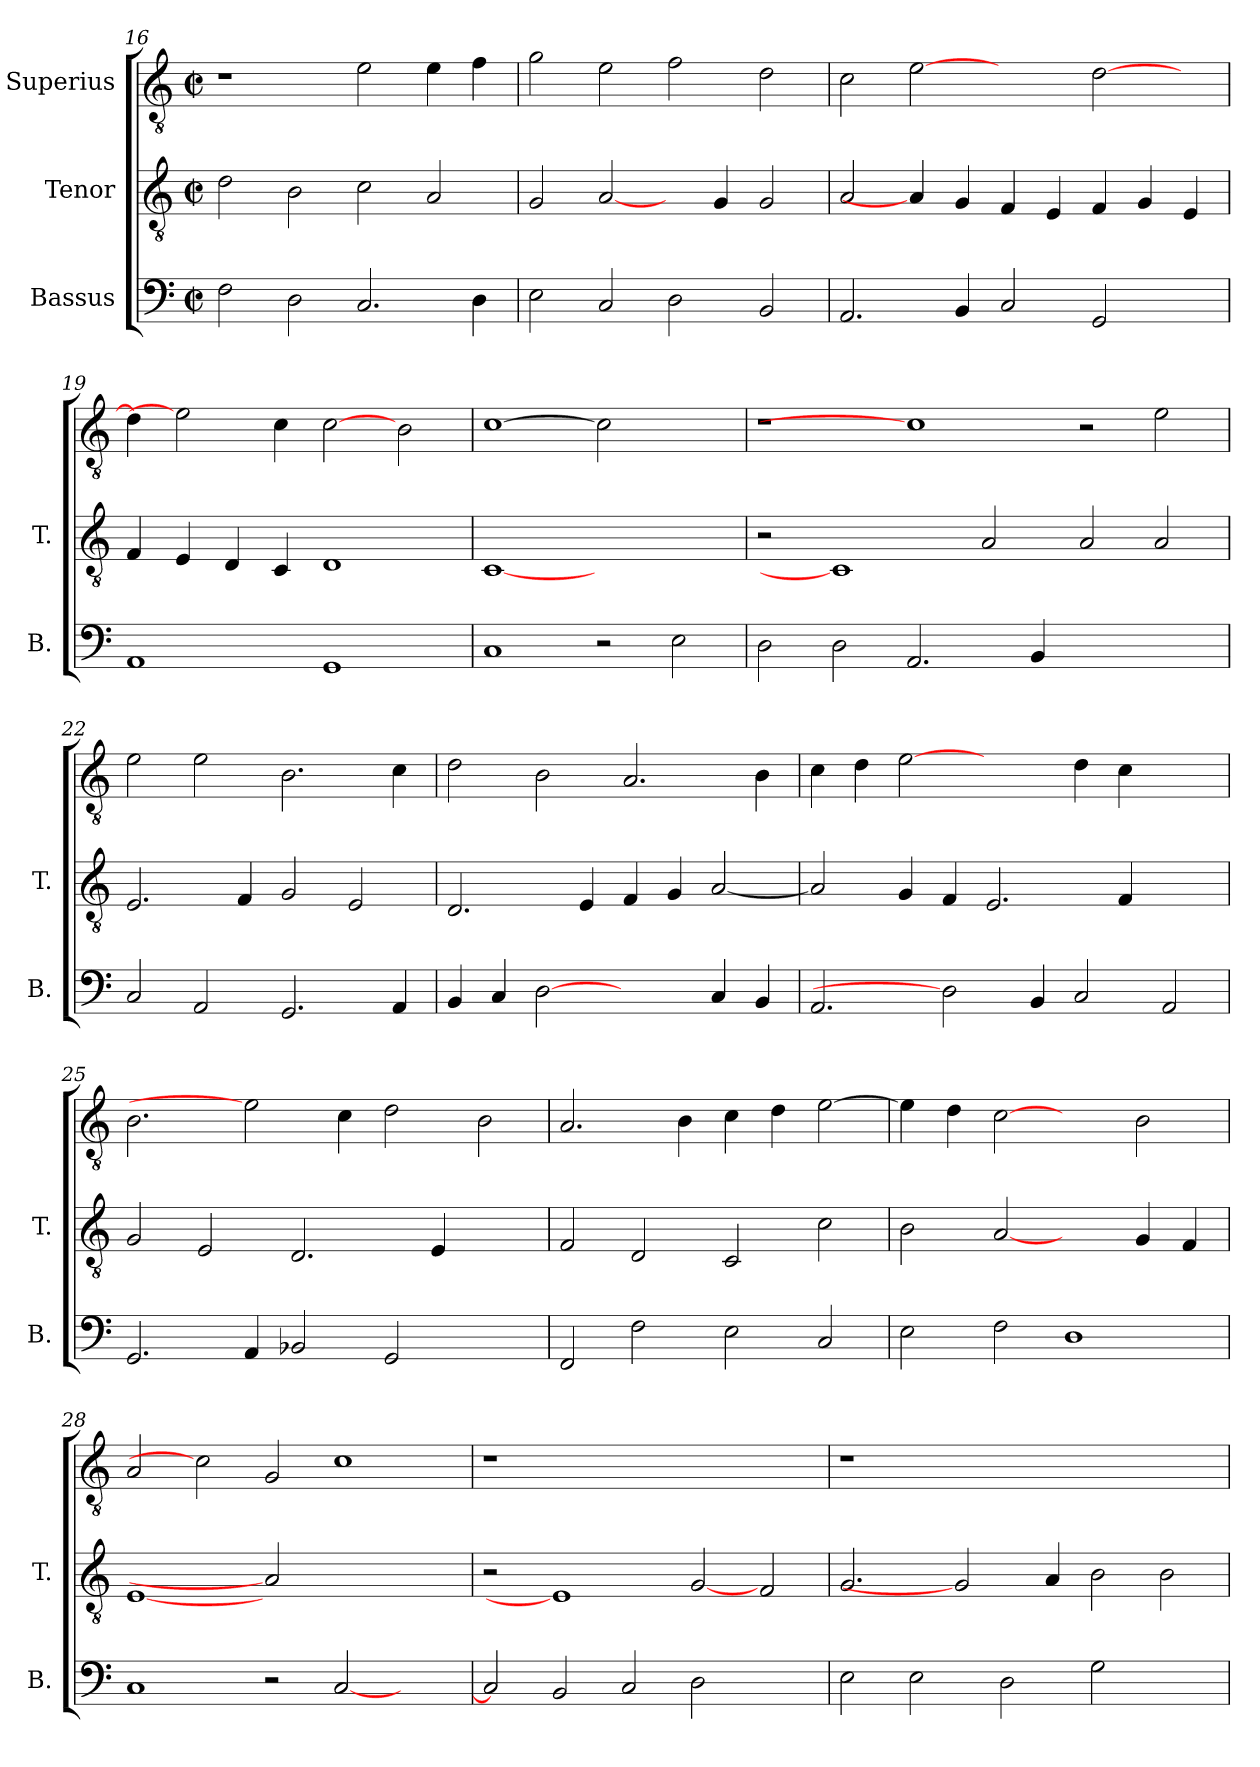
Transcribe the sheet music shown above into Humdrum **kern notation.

**kern	**kern	**kern
*part3	*part2	*part1
*staff3	*staff2	*staff1
*I"Bassus	*I"Tenor	*I"Superius
*I'B.	*I'T.	*
*clefF4	*clefGv2	*clefGv2
*	*ITrd7c12	*ITrd7c12
*k[]	*k[]	*k[]
*C:	*C:	*C:
*M2/2	*M2/2	*M2/2
*met(c|)	*met(c|)	*met(c|)
=16	=16	=16
2Fi\	2Di\	1r
2Di\	2BBi\	.
2.Ci/	2Ci\	2Ei\
.	2AAi/	4Ei\
4Di\	.	4Fi\
=17	=17	=17
2Ei\	2GGi/	2Gi\
2Ci/	[2AAi/	2Ei\
2Di\	4ryy	2Fi\
.	4GGi/	.
2BBi/	2GGi/	2Di\
=18	=18	=18
2.AAi/	2AAi/	2Ci\
.	4AAi/]	[2Ei
4BBi/	4GGi/	.
2Ci/	4FFi/	2ryy
.	4EEi/	.
2GGi/	4FFi/	[>2Di\
.	4GGi/	.
4ryy	4EEi/	4ryy
!!LO:LB:g=z
=19	=19	=19
1AAi	4FFi/	4Di\]
.	4EEi/	2Ei]
.	4DDi/	.
.	4CCi/	4Ci\
1GGi	1DDi	[2Ci
.	.	2BBi\
=20	=20	=20
1Ci	[1CCi	[1Ci
2r	1ryy	2Ci]
2Ei\	.	2ryy
=21	=21	=21
2Di\	2r	1r
2Di\	1CCi]	.
2.AAi/	.	1Ci]
.	2AAi/	.
4BBi/	.	.
1ryy	2AAi/	2r
.	2AAi/	2Ei\
=22	=22	=22
2Ci/	2.EEi/	2Ei\
2AAi/	.	2Ei\
.	4FFi/	.
2.GGi/	2GGi/	2.BBi\
.	2EEi/	.
4AAi/	.	4Ci\
=23	=23	=23
4BBi/	2.DDi/	2Di\
4Ci/	.	.
[2Di	.	2BBi\
.	4EEi/	.
2ryy	4FFi/	2.AAi/
.	4GGi/	.
4Ci/	[<2AAi/	.
4BBi/	.	4BBi\
!!LO:LB:g=z
=24	=24	=24
2.AAi/	2AAi/]	4Ci\
.	.	4Di\
.	4GGi/	[2Ei
2Di]	4FFi/	.
.	2.EEi/	2ryy
4BBi/	.	.
2Ci/	.	4Di\
.	4FFi/	4Ci\
2AAi/	2ryy	2ryy
=25	=25	=25
2.GGi/	2GGi/	2.BBi\
.	2EEi/	.
4AAi/	.	2Ei]
2BB-Xi/	2.DDi/	.
.	.	4Ci\
2GGi/	.	2Di\
.	4EEi/	.
2ryy	2ryy	2BBi\
=26	=26	=26
2FFi/	2FFi/	2.AAi/
2Fi\	2DDi/	.
.	.	4BBi\
2Ei\	2CCi/	4Ci\
.	.	4Di\
2Ci/	2Ci\	[>2Ei\
=27	=27	=27
2Ei\	2BBi\	4Ei\]
.	.	4Di\
2Fi\	[2AAi	[2Ci
1Di	2ryy	2ryy
.	4GGi/	2BBi\
.	4FFi/	.
=28	=28	=28
1Ci	[1EEi	2AAi/
.	.	2Ci]
2r	2AAi]	2GGi/
[<2Ci/	1ryy	1Ci
2ryy	.	.
!!LO:LB:g=z
=29	=29	=29
!	!	!LO:N:vis=1
2Ci/]	2r	1r
2BBi/	1EEi]	.
2Ci/	.	1.ryy
2Di\	[2GGi	.
2ryy	2FFi/	.
=30	=30	=30
!	!	!LO:N:vis=1
2Ei\	2.GGi/	1r
2Ei\	.	.
.	2GGi]	.
2Di\	.	1.ryy
.	4AAi/	.
2Gi\	2BBi\	.
2ryy	2BBi\	.
=	=	=
*-	*-	*-
